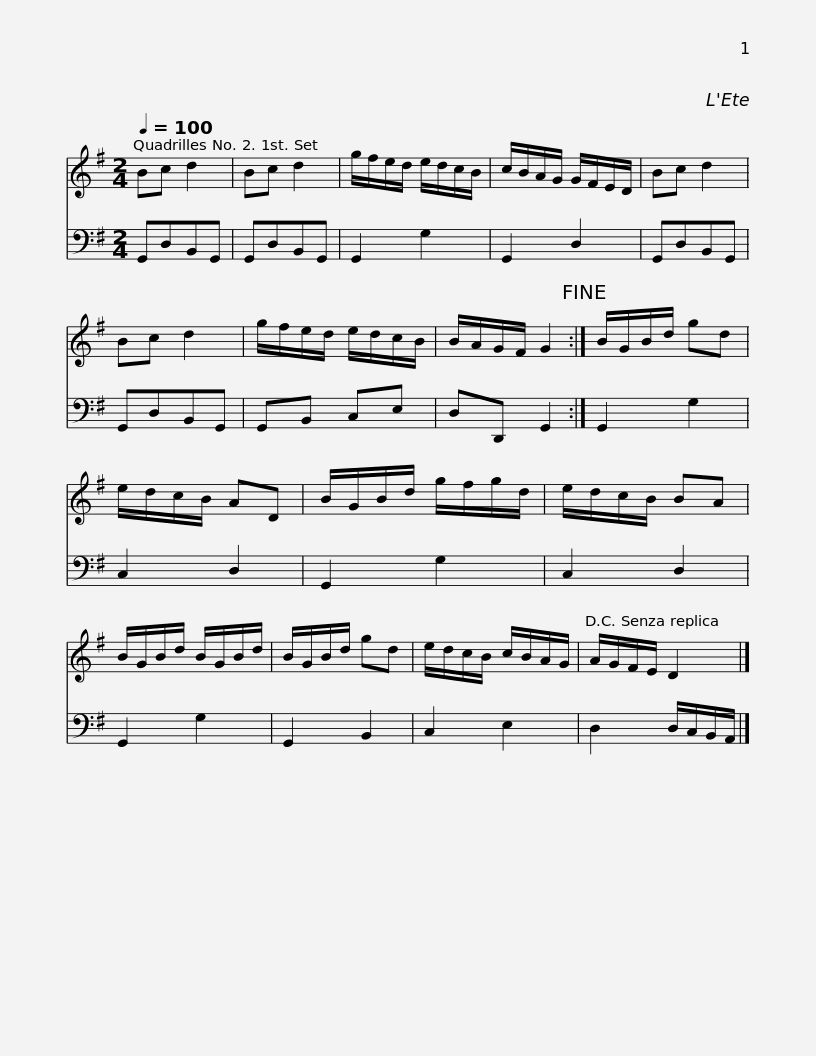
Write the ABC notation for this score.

X:1
%%score 1 2
L:1/8
Q:1/4=100
M:2/4
I:linebreak $
K:G
V:1 treble
V:2 bass
V:1
 Bc d2 | Bc d2 | g/f/e/d/ e/d/c/B/ | c/B/A/G/ G/F/E/D/ | Bc d2 | %5
 Bc d2 | g/f/e/d/ e/d/c/B/ | B/A/G/F/ G2!fine! :|$ B/G/B/d/ gd | e/d/c/B/ AD | %10
 B/G/B/d/ g/f/g/d/ | e/d/c/B/ BA | B/G/B/d/ B/G/B/d/ | B/G/B/d/ gd | e/d/c/B/ c/B/A/G/ |$ %15
 A/G/F/E/ D2 |] %16
V:2
 G,,D,B,,G,, | G,,D,B,,G,, | G,,2 G,2 | G,,2 D,2 | G,,D,B,,G,, | %5
 G,,D,B,,G,, | G,,B,, C,E, | D,D,, G,,2 :|$ G,,2 G,2 | C,2 D,2 | %10
 G,,2 G,2 | C,2 D,2 | G,,2 G,2 | G,,2 B,,2 | C,2 E,2 |$ %15
 D,2 D,/C,/B,,/A,,/ |] %16
